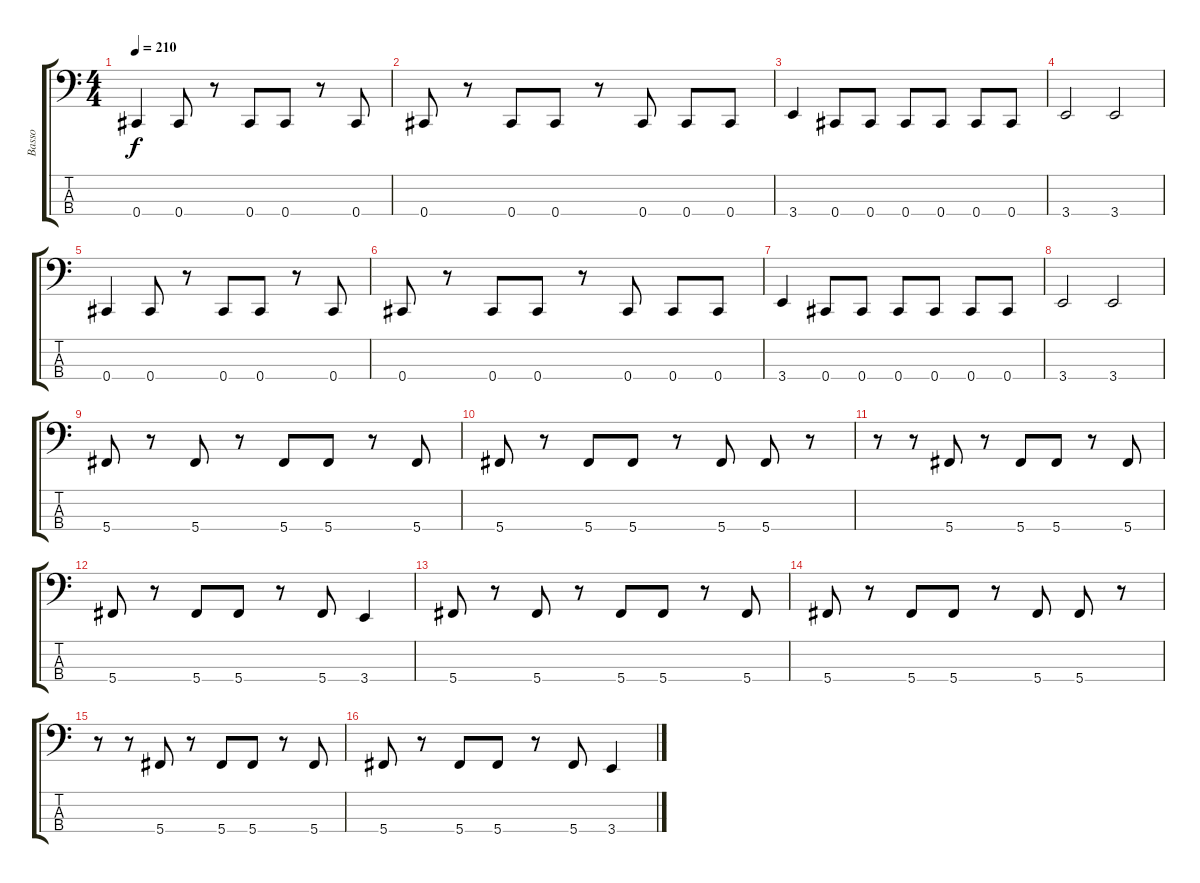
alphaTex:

\track ("Basso" "Basso") {instrument electricbassfinger}
\staff {score tabs}
\tuning (Gb2 Db2 Ab1 Db1) {hide}
\ts (4 4)
\tempo 210
\clef f4
\ks c
0.4.4{dy f} 0.4.8 r.8 0.4.8 0.4.8 r.8 0.4.8 |
0.4.8 r.8 0.4.8 0.4.8 r.8 0.4.8 0.4.8 0.4.8 |
3.4.4 0.4.8 0.4.8 0.4.8 0.4.8 0.4.8 0.4.8 |
3.4.2 3.4.2 |
0.4.4 0.4.8 r.8 0.4.8 0.4.8 r.8 0.4.8 |
0.4.8 r.8 0.4.8 0.4.8 r.8 0.4.8 0.4.8 0.4.8 |
3.4.4 0.4.8 0.4.8 0.4.8 0.4.8 0.4.8 0.4.8 |
3.4.2 3.4.2 |
5.4.8 r.8 5.4.8 r.8 5.4.8 5.4.8 r.8 5.4.8 |
5.4.8 r.8 5.4.8 5.4.8 r.8 5.4.8 5.4.8 r.8 |
r.8 r.8 5.4.8 r.8 5.4.8 5.4.8 r.8 5.4.8 |
5.4.8 r.8 5.4.8 5.4.8 r.8 5.4.8 3.4.4 |
5.4.8 r.8 5.4.8 r.8 5.4.8 5.4.8 r.8 5.4.8 |
5.4.8 r.8 5.4.8 5.4.8 r.8 5.4.8 5.4.8 r.8 |
r.8 r.8 5.4.8 r.8 5.4.8 5.4.8 r.8 5.4.8 |
5.4.8 r.8 5.4.8 5.4.8 r.8 5.4.8 3.4.4
